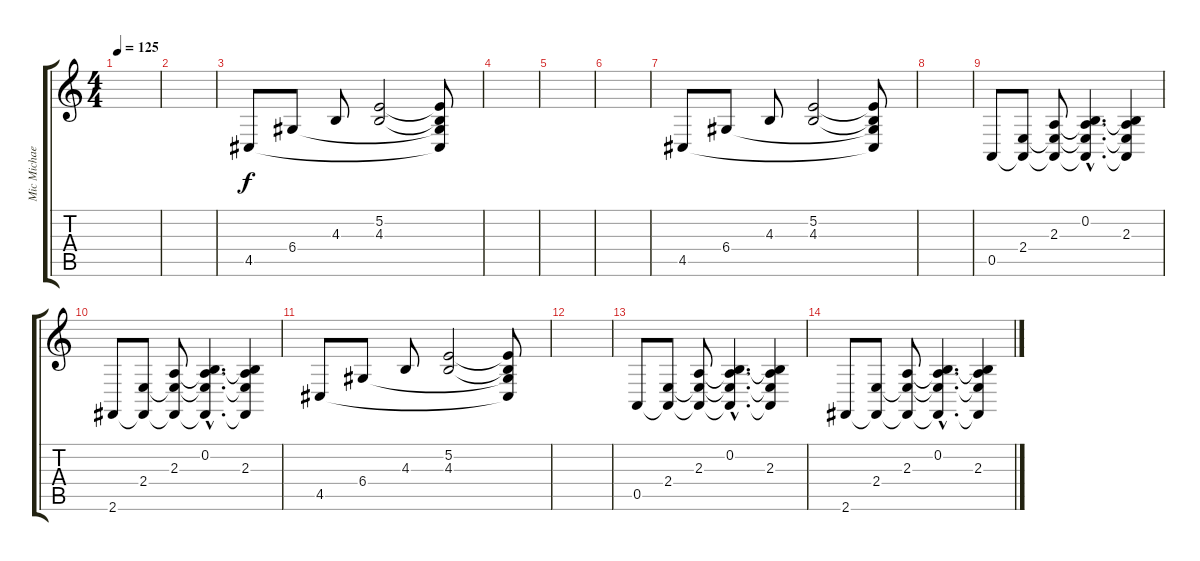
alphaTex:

\track ("Mic Michaeli" "Mic Michae") {instrument fx5brightness}
\staff {score tabs}
\tuning (E4 B3 G3 D3 A2 E2) {hide}
\ts (4 4)
\tempo 125
\clef g2
\ks c
|
|
4.5.8 6.4.8 4.3.8 (5.2 4.3).2 (5.2{t} 4.3{t} 6.4{t} 4.5{t}).8 |
|
|
|
4.5.8 6.4.8 4.3.8 (5.2 4.3).2 (5.2{t} 4.3{t} 6.4{t} 4.5{t}).8 |
|
0.5.8{volume 7} (2.4 0.5{t}).8 (2.3 2.4{t} 0.5{t}).8 (0.2{hac} 2.3{hac t} 2.4{hac t} 0.5{hac t}).4{d} (0.2{t} 2.3 2.4{t} 0.5{t}).4 |
2.6.8 (2.4 2.6{t}).8 (2.3 2.4{t} 2.6{t}).8 (0.2{hac} 2.3{hac t} 2.4{hac t} 2.6{hac t}).4{d} (0.2{t} 2.3 2.4{t} 2.6{t}).4 |
4.5.8 6.4.8 4.3.8 (5.2 4.3).2 (5.2{t} 4.3{t} 6.4{t} 4.5{t}).8 |
|
0.5.8{volume 7} (2.4 0.5{t}).8 (2.3 2.4{t} 0.5{t}).8 (0.2{hac} 2.3{hac t} 2.4{hac t} 0.5{hac t}).4{d} (0.2{t} 2.3 2.4{t} 0.5{t}).4 |
2.6.8 (2.4 2.6{t}).8 (2.3 2.4{t} 2.6{t}).8 (0.2{hac} 2.3{hac t} 2.4{hac t} 2.6{hac t}).4{d} (0.2{t} 2.3 2.4{t} 2.6{t}).4
